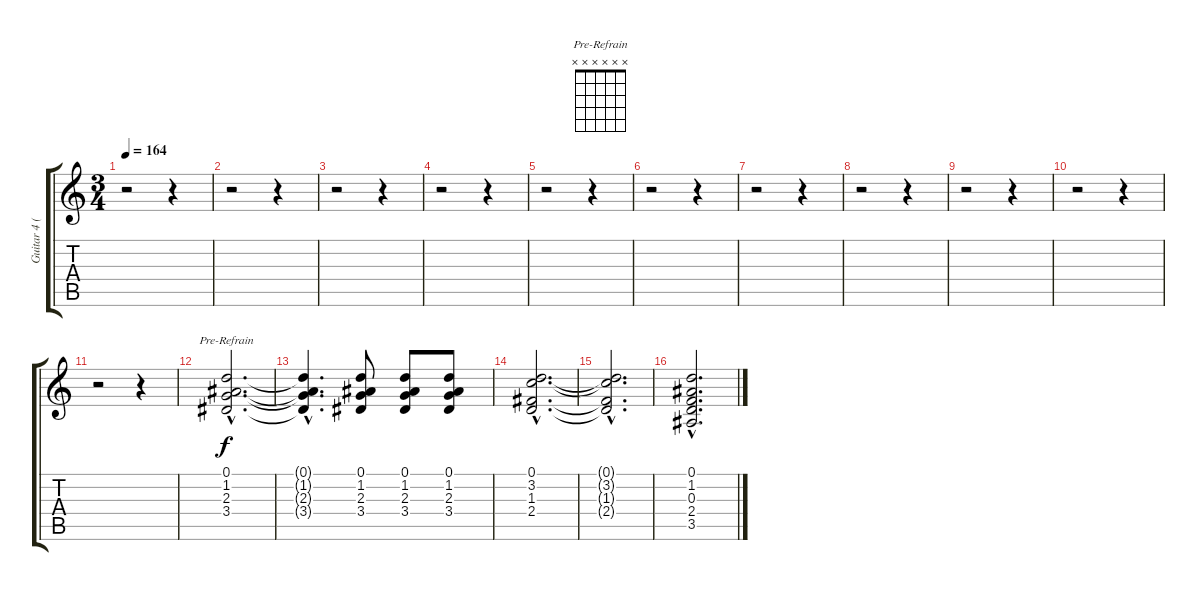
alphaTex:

\track ("Guitar 4 (Acoustic)" "Guitar 4 (") {instrument acousticguitarsteel}
\staff {score tabs}
\tuning (D4 A3 F3 C3 G2 D2) {hide}
\chord ("Pre-Refrain" x x x x x x) {firstfret 0}
\ts (3 4)
\tempo 164
\clef g2
\ks c
r.2{dy f} r.4 |
r.2 r.4 |
r.2 r.4 |
r.2 r.4 |
r.2 r.4 |
r.2 r.4 |
r.2 r.4 |
r.2 r.4 |
r.2 r.4 |
r.2 r.4 |
r.2 r.4 |
(0.1{hac} 1.2{hac} 2.3{hac} 3.4{hac}).2{d ch "Pre-Refrain"} |
(0.1{hac t} 1.2{hac t} 2.3{hac t} 3.4{hac t}).4{d} (0.1 1.2 2.3 3.4).8 (0.1 1.2 2.3 3.4).8 (0.1 1.2 2.3 3.4).8 |
(0.1{hac} 3.2{hac} 1.3{hac} 2.4{hac}).2{d} |
(0.1{hac t} 3.2{hac t} 1.3{hac t} 2.4{hac t}).2{d} |
(0.1{hac} 1.2{hac} 0.3{hac} 2.4{hac} 3.5{hac}).2{d}
